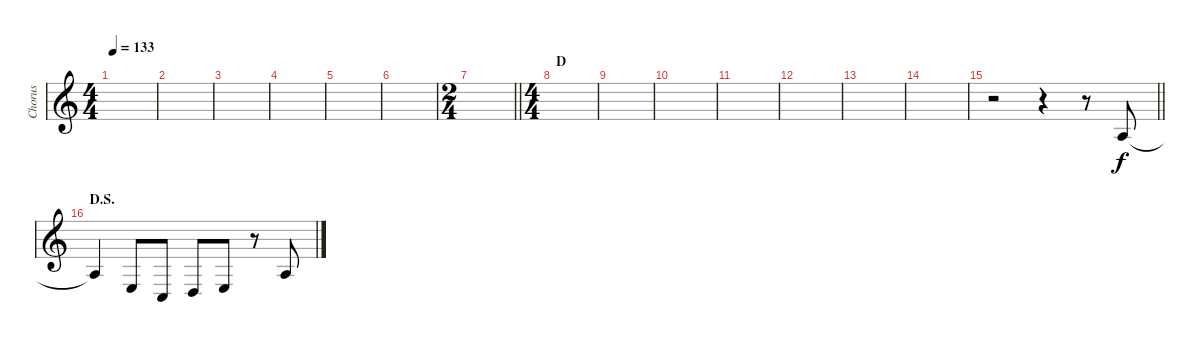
\track ("Chorus" "Chorus") {instrument violin}
\staff {score}
\tuning (E4 B3 G3 D3 A2 E2) {hide}
\ts (4 4)
\tempo 133
\clef g2
\ks c
|
|
|
|
|
|
\ts (2 4)
\barLineRight lightlight
|
\ts (4 4)
\section ("" "D")
|
|
|
|
|
|
|
\barLineRight lightlight
r.2 r.4 r.8 2.3.8 |
\section ("" "D.S.")
2.3{t}.4 2.4.8 3.5.8 0.4.8 2.4.8 r.8 2.3.8
